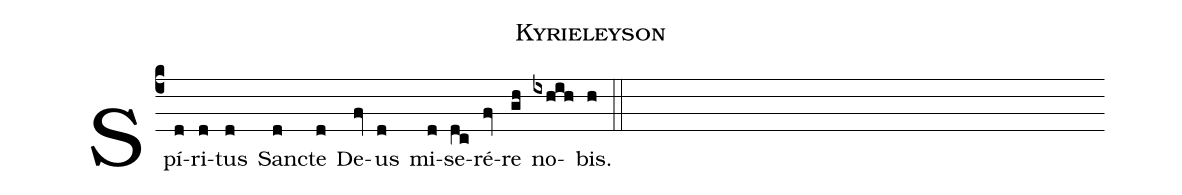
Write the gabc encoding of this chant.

name: Kyrieleyson;
%%
(c4) Spí(d)ri(d)tus(d) Sanc(d)te(d) De(fv)us(d) mi(d)se(dc)ré(fv)re(gh) no(ixhih)bis.(h) (::)
